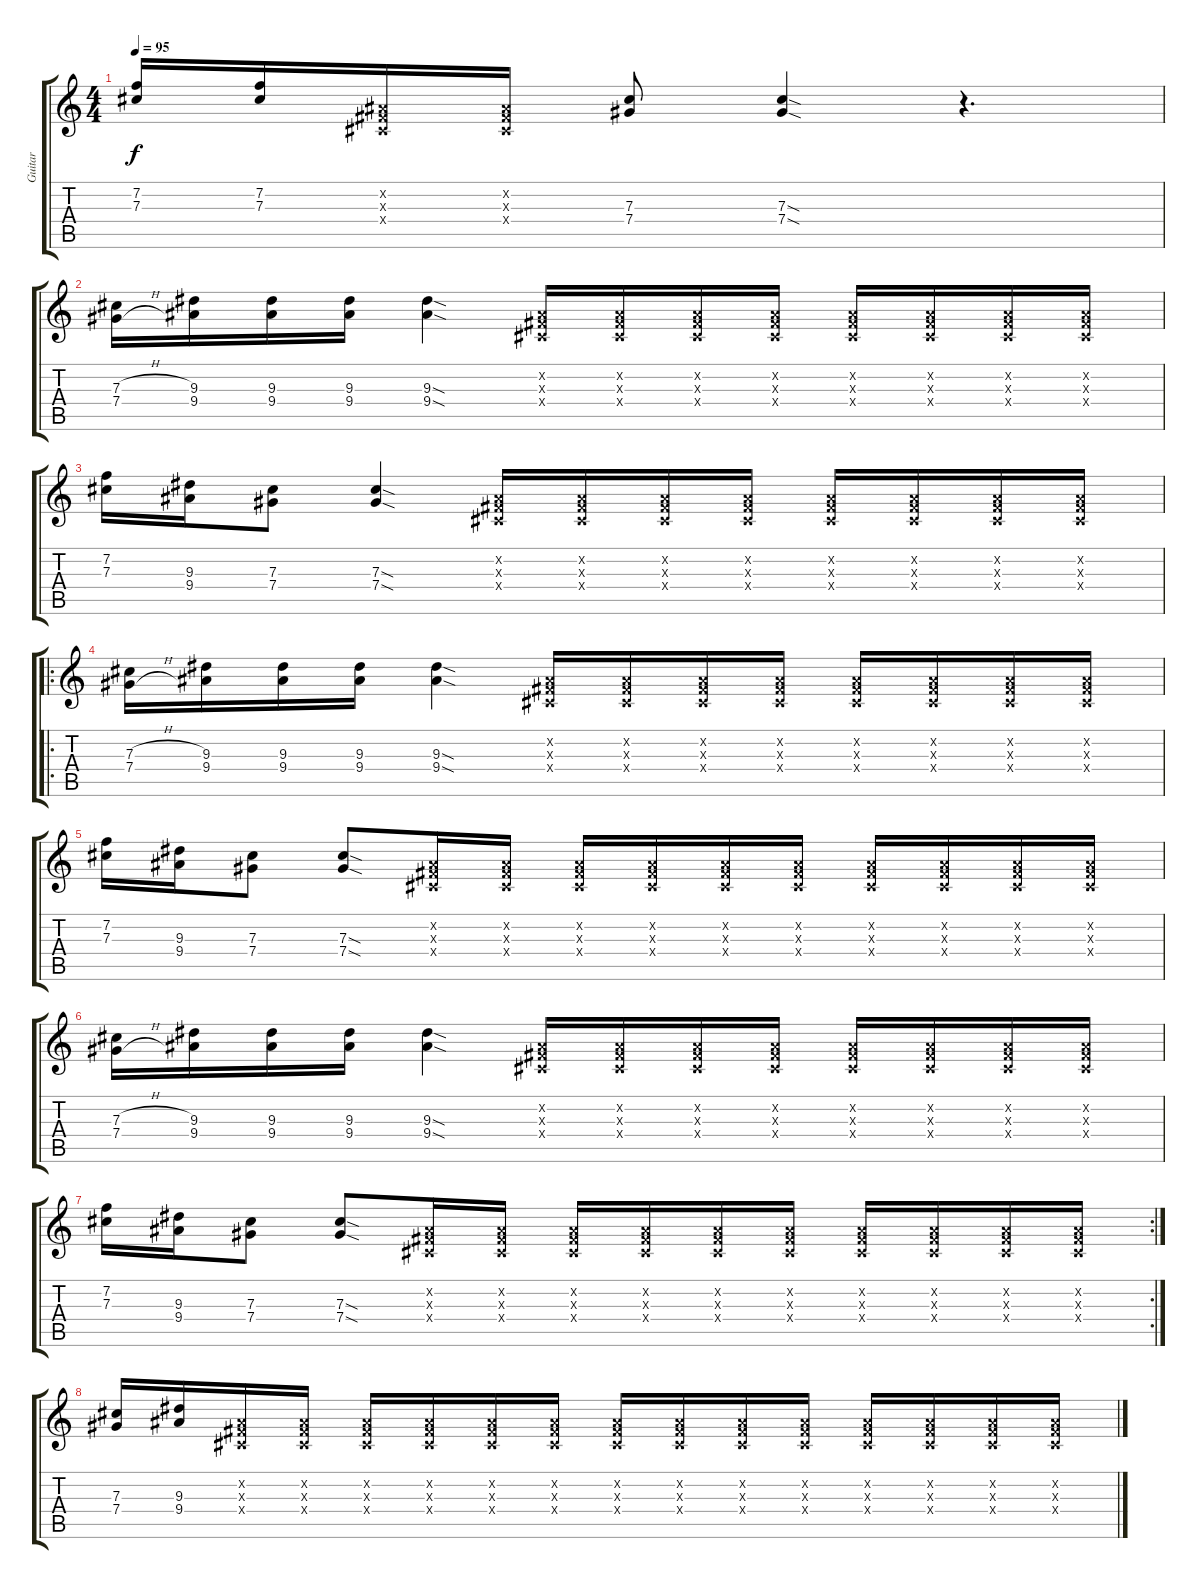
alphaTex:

\track ("Guitar" "Guitar") {instrument overdrivenguitar}
\staff {score tabs}
\tuning (Eb4 Bb3 Gb3 Db3 Ab2 Eb2) {hide}
\ts (4 4)
\tempo 95
\clef g2
\ks c
(7.2 7.3).16{dy f} (7.2 7.3).16 (0.2{x} 0.3{x} 0.4{x}).16 (0.2{x} 0.3{x} 0.4{x}).16 (7.3 7.4).8 (7.3{sod} 7.4{sod}).4 r.4{d} |
(7.3{h} 7.4{h}).16 (9.3 9.4).16 (9.3 9.4).16 (9.3 9.4).16 (9.3{sod} 9.4{sod}).4 (0.2{x} 0.3{x} 0.4{x}).16 (0.2{x} 0.3{x} 0.4{x}).16 (0.2{x} 0.3{x} 0.4{x}).16 (0.2{x} 0.3{x} 0.4{x}).16 (0.2{x} 0.3{x} 0.4{x}).16 (0.2{x} 0.3{x} 0.4{x}).16 (0.2{x} 0.3{x} 0.4{x}).16 (0.2{x} 0.3{x} 0.4{x}).16 |
(7.2 7.3).16 (9.3 9.4).16 (7.3 7.4).8 (7.3{sod} 7.4{sod}).4 (0.2{x} 0.3{x} 0.4{x}).16 (0.2{x} 0.3{x} 0.4{x}).16 (0.2{x} 0.3{x} 0.4{x}).16 (0.2{x} 0.3{x} 0.4{x}).16 (0.2{x} 0.3{x} 0.4{x}).16 (0.2{x} 0.3{x} 0.4{x}).16 (0.2{x} 0.3{x} 0.4{x}).16 (0.2{x} 0.3{x} 0.4{x}).16 |
\ro
(7.3{h} 7.4{h}).16 (9.3 9.4).16 (9.3 9.4).16 (9.3 9.4).16 (9.3{sod} 9.4{sod}).4 (0.2{x} 0.3{x} 0.4{x}).16 (0.2{x} 0.3{x} 0.4{x}).16 (0.2{x} 0.3{x} 0.4{x}).16 (0.2{x} 0.3{x} 0.4{x}).16 (0.2{x} 0.3{x} 0.4{x}).16 (0.2{x} 0.3{x} 0.4{x}).16 (0.2{x} 0.3{x} 0.4{x}).16 (0.2{x} 0.3{x} 0.4{x}).16 |
(7.2 7.3).16 (9.3 9.4).16 (7.3 7.4).8 (7.3{sod} 7.4{sod}).8 (0.2{x} 0.3{x} 0.4{x}).16 (0.2{x} 0.3{x} 0.4{x}).16 (0.2{x} 0.3{x} 0.4{x}).16 (0.2{x} 0.3{x} 0.4{x}).16 (0.2{x} 0.3{x} 0.4{x}).16 (0.2{x} 0.3{x} 0.4{x}).16 (0.2{x} 0.3{x} 0.4{x}).16 (0.2{x} 0.3{x} 0.4{x}).16 (0.2{x} 0.3{x} 0.4{x}).16 (0.2{x} 0.3{x} 0.4{x}).16 |
(7.3{h} 7.4{h}).16 (9.3 9.4).16 (9.3 9.4).16 (9.3 9.4).16 (9.3{sod} 9.4{sod}).4 (0.2{x} 0.3{x} 0.4{x}).16 (0.2{x} 0.3{x} 0.4{x}).16 (0.2{x} 0.3{x} 0.4{x}).16 (0.2{x} 0.3{x} 0.4{x}).16 (0.2{x} 0.3{x} 0.4{x}).16 (0.2{x} 0.3{x} 0.4{x}).16 (0.2{x} 0.3{x} 0.4{x}).16 (0.2{x} 0.3{x} 0.4{x}).16 |
\rc 2
(7.2 7.3).16 (9.3 9.4).16 (7.3 7.4).8 (7.3{sod} 7.4{sod}).8 (0.2{x} 0.3{x} 0.4{x}).16 (0.2{x} 0.3{x} 0.4{x}).16 (0.2{x} 0.3{x} 0.4{x}).16 (0.2{x} 0.3{x} 0.4{x}).16 (0.2{x} 0.3{x} 0.4{x}).16 (0.2{x} 0.3{x} 0.4{x}).16 (0.2{x} 0.3{x} 0.4{x}).16 (0.2{x} 0.3{x} 0.4{x}).16 (0.2{x} 0.3{x} 0.4{x}).16 (0.2{x} 0.3{x} 0.4{x}).16 |
(7.3 7.4).16 (9.3 9.4).16 (0.2{x} 0.3{x} 0.4{x}).16 (0.2{x} 0.3{x} 0.4{x}).16 (0.2{x} 0.3{x} 0.4{x}).16 (0.2{x} 0.3{x} 0.4{x}).16 (0.2{x} 0.3{x} 0.4{x}).16 (0.2{x} 0.3{x} 0.4{x}).16 (0.2{x} 0.3{x} 0.4{x}).16 (0.2{x} 0.3{x} 0.4{x}).16 (0.2{x} 0.3{x} 0.4{x}).16 (0.2{x} 0.3{x} 0.4{x}).16 (0.2{x} 0.3{x} 0.4{x}).16 (0.2{x} 0.3{x} 0.4{x}).16 (0.2{x} 0.3{x} 0.4{x}).16 (0.2{x} 0.3{x} 0.4{x}).16
